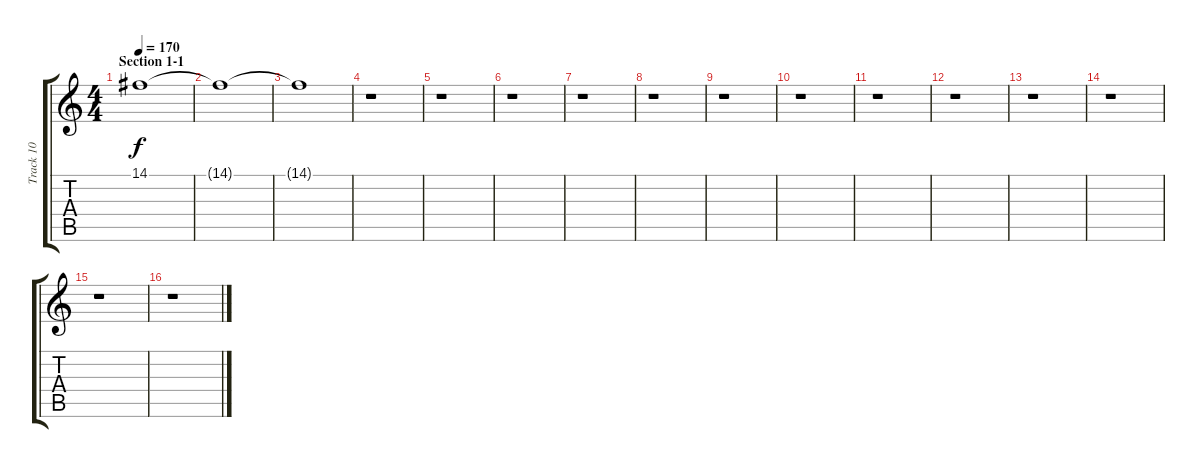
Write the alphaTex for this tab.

\track ("Track 10" "Track 10") {instrument stringensemble1}
\staff {score tabs}
\tuning (E4 B3 G3 D3 A2 E2) {hide}
\ts (4 4)
\section ("" "Section 1-1")
\tempo 170
\clef g2
\ks c
14.1{t}.1{dy f} |
14.1{t}.1 |
14.1{t}.1 |
r.1 |
r.1 |
r.1 |
r.1 |
r.1 |
r.1 |
r.1 |
r.1 |
r.1 |
r.1 |
r.1 |
r.1 |
r.1
